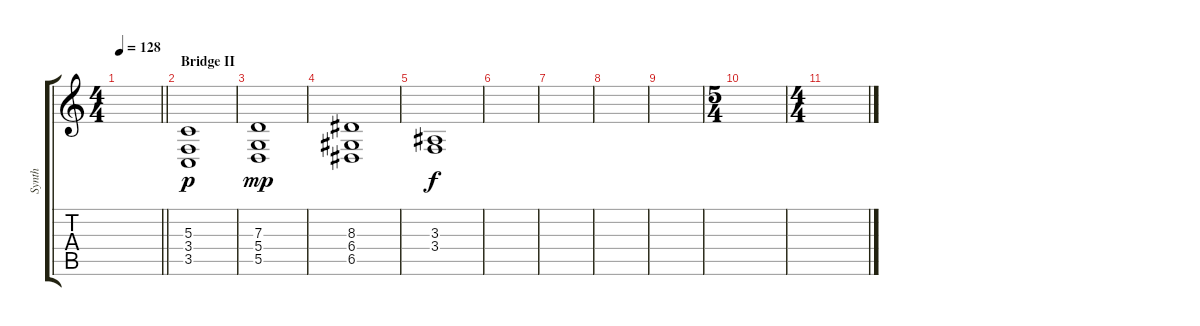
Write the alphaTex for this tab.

\track ("Synth" "Synth") {instrument synthstrings1}
\staff {score tabs}
\tuning (E4 B3 G3 D3 A2 E2) {hide}
\ts (4 4)
\tempo 128
\clef g2
\barLineRight lightlight
\ks c
|
\section ("" "Bridge II")
(5.3 3.4 3.5).1{dy p} |
(7.3 5.4 5.5).1{dy mp} |
(8.3 6.4 6.5).1 |
(3.3 3.4).1{dy f} |
|
|
|
|
\ts (5 4)
|
\ts (4 4)
